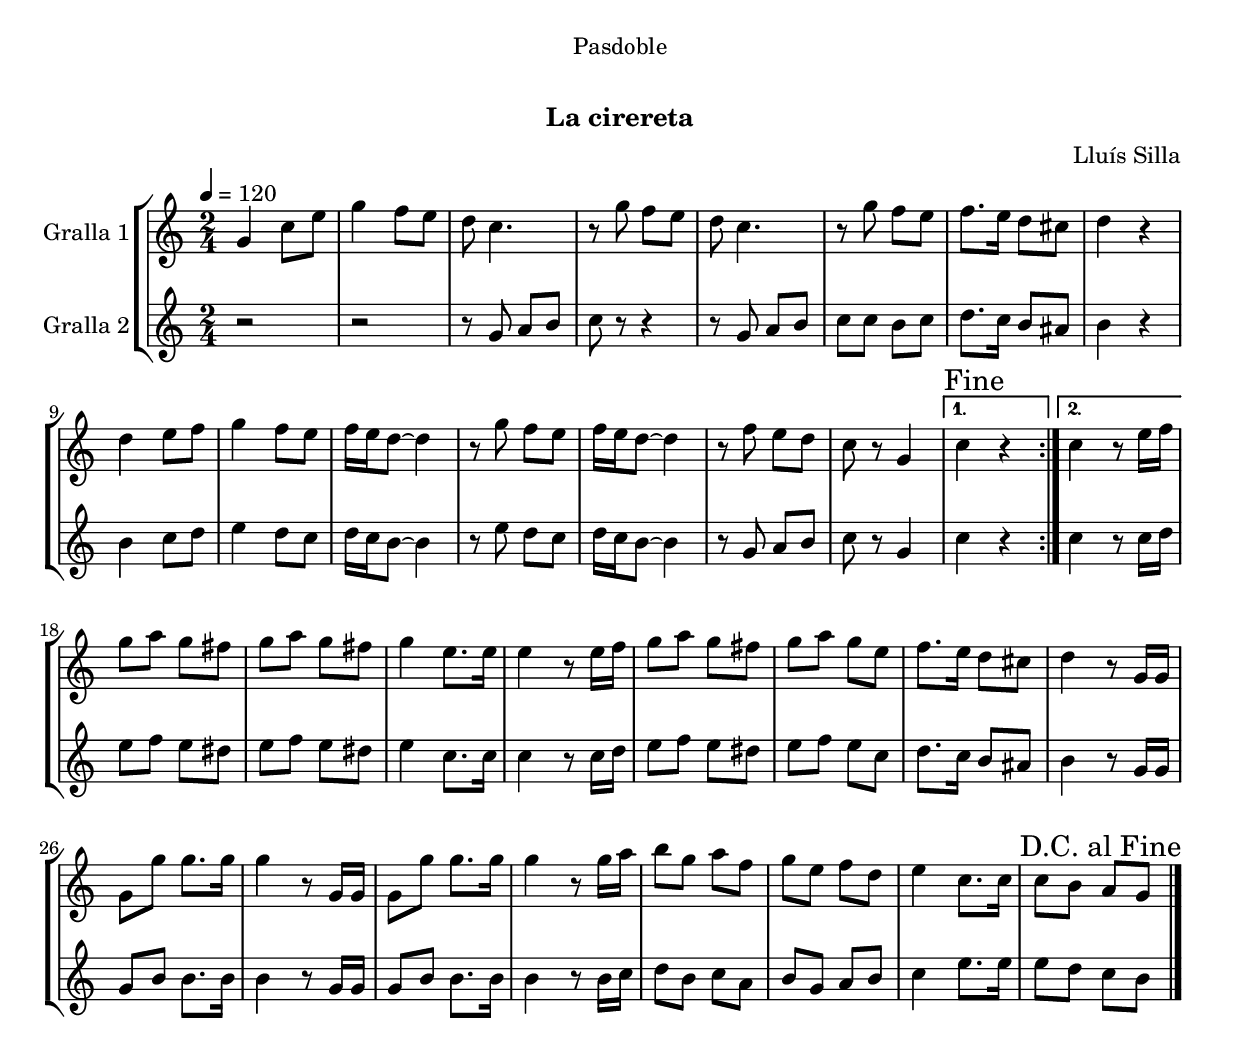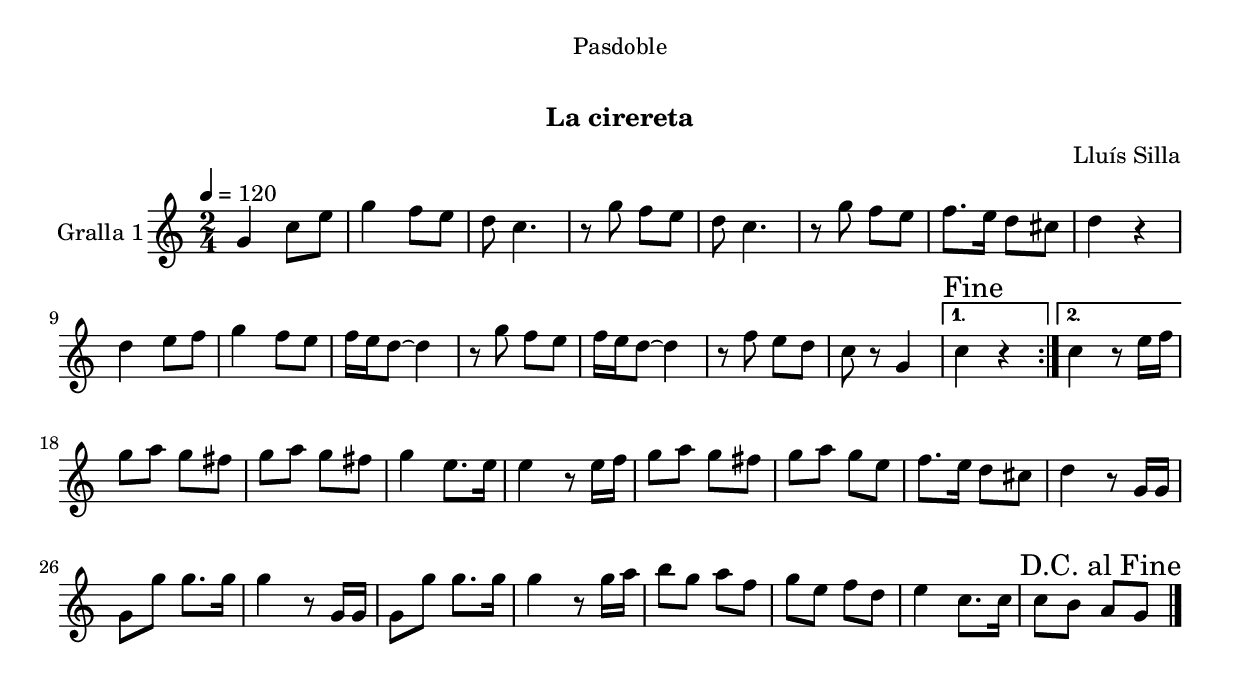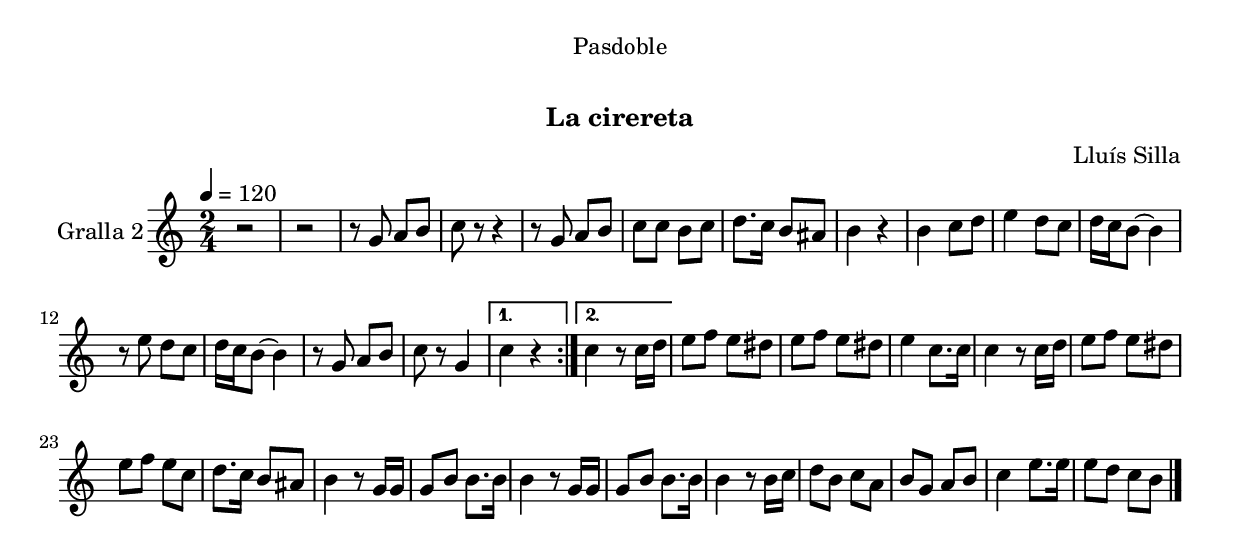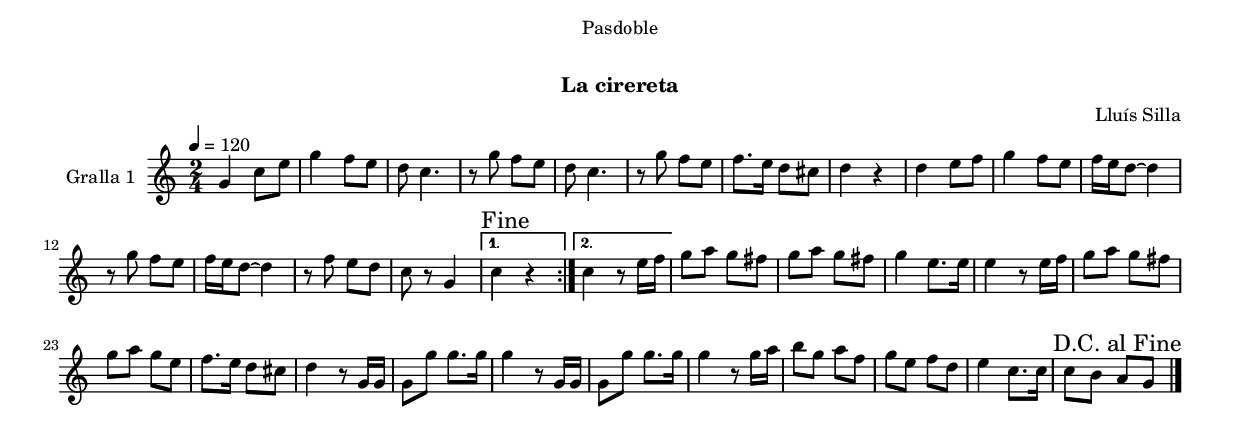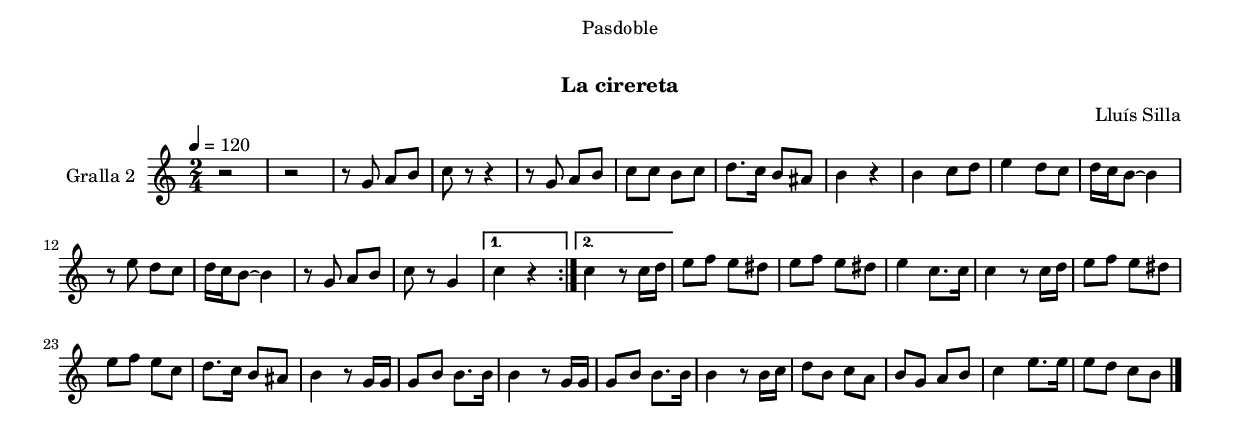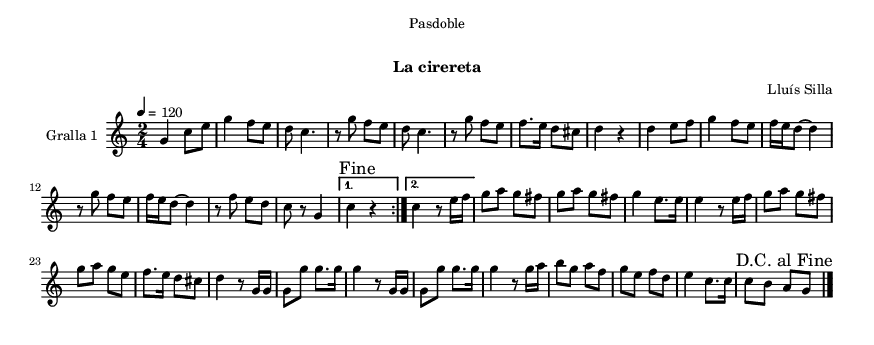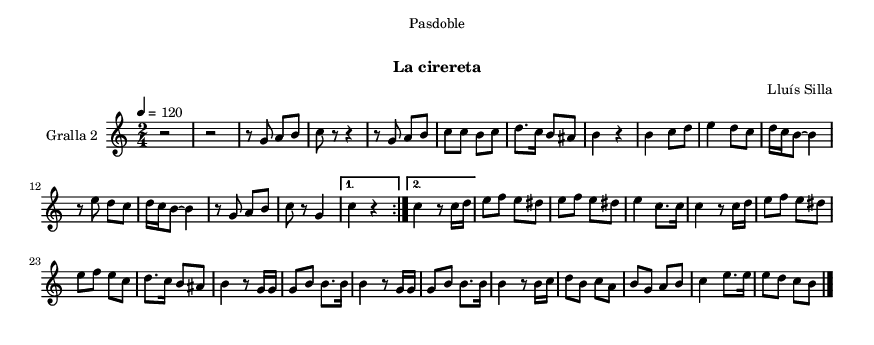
\version "2.16.0"

\header {
  dedication="Pasdoble"
  title="   "
  subtitle="La cirereta"
  subsubtitle=""
  poet=""
  meter=""
  piece=""
  composer="Lluís Silla"
  arranger=""
  opus=""
  instrument=""
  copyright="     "
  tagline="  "
}

liniaroAa =
\relative g'
{
  \tempo 4=120
  \clef treble
  \key c \major
  \time 2/4
  \repeat volta 2 { g4 c8 e  |
  g4 f8 e  |
  d8 c4.  |
  r8 g' f e  |
  %05
  d8 c4.  |
  r8 g' f e  |
  f8. e16 d8 cis  |
  d4 r  |
  d4 e8 f  |
  %10
  g4 f8 e  |
  f16 e d8 ~ d4  |
  r8 g f e  |
  f16 e d8 ~ d4  |
  r8 f e d  |
  %15
  c8 r g4 }
  \alternative { { \mark "Fine" c4 r }
  { c4 r8 e16 f } }
  g8 a g fis  |
  g8 a g fis  |
  %20
  g4 e8. e16  |
  e4 r8 e16 f  |
  g8 a g fis  |
  g8 a g e  |
  f8. e16 d8 cis  |
  %25
  d4 r8 g,16 g  |
  g8 g' g8. g16  |
  g4 r8 g,16 g  |
  g8 g' g8. g16  |
  g4 r8 g16 a  |
  %30
  b8 g a f  |
  g8 e f d  |
  e4 c8. c16  |
  \mark "D.C. al Fine" c8 b a g  \bar "|."
}

liniaroAb =
\relative g'
{
  \tempo 4=120
  \clef treble
  \key c \major
  \time 2/4
  \repeat volta 2 { r2  |
  r2  |
  r8 g a b  |
  c8 r r4  |
  %05
  r8 g a b  |
  c8 c b c  |
  d8. c16 b8 ais  |
  b4 r  |
  b4 c8 d  |
  %10
  e4 d8 c  |
  d16 c b8 ~ b4  |
  r8 e d c  |
  d16 c b8 ~ b4  |
  r8 g a b  |
  %15
  c8 r g4 }
  \alternative { { c4 r }
  { c4 r8 c16 d } }
  e8 f e dis  |
  e8 f e dis  |
  %20
  e4 c8. c16  |
  c4 r8 c16 d  |
  e8 f e dis  |
  e8 f e c  |
  d8. c16 b8 ais  |
  %25
  b4 r8 g16 g  |
  g8 b b8. b16  |
  b4 r8 g16 g  |
  g8 b b8. b16  |
  b4 r8 b16 c  |
  %30
  d8 b c a  |
  b8 g a b  |
  c4 e8. e16  |
  e8 d c b  \bar "|."
}

\book {

\paper {
  print-page-number = false
  #(set-paper-size "a4")
  #(layout-set-staff-size 20)
}

\bookpart {
  \score {
    \new StaffGroup {
      \override Score.RehearsalMark #'self-alignment-X = #LEFT
      <<
        \new Staff \with {instrumentName = #"Gralla 1" } \liniaroAa
        \new Staff \with {instrumentName = #"Gralla 2" } \liniaroAb
      >>
    }
    \layout {}
  }\score { \unfoldRepeats
    \new StaffGroup {
      \override Score.RehearsalMark #'self-alignment-X = #LEFT
      <<
        \new Staff \with {instrumentName = #"Gralla 1" } \liniaroAa
        \new Staff \with {instrumentName = #"Gralla 2" } \liniaroAb
      >>
    }
    \midi {}
  }
}

\bookpart {
  \header {}
  \score {
    \new StaffGroup {
      \override Score.RehearsalMark #'self-alignment-X = #LEFT
      <<
        \new Staff \with {instrumentName = #"Gralla 1" } \liniaroAa
      >>
    }
    \layout {}
  }\score { \unfoldRepeats
    \new StaffGroup {
      \override Score.RehearsalMark #'self-alignment-X = #LEFT
      <<
        \new Staff \with {instrumentName = #"Gralla 1" } \liniaroAa
      >>
    }
    \midi {}
  }
}

\bookpart {
  \header {}
  \score {
    \new StaffGroup {
      \override Score.RehearsalMark #'self-alignment-X = #LEFT
      <<
        \new Staff \with {instrumentName = #"Gralla 2" } \liniaroAb
      >>
    }
    \layout {}
  }\score { \unfoldRepeats
    \new StaffGroup {
      \override Score.RehearsalMark #'self-alignment-X = #LEFT
      <<
        \new Staff \with {instrumentName = #"Gralla 2" } \liniaroAb
      >>
    }
    \midi {}
  }
}

}

\book {

\paper {
  print-page-number = false
  #(set-paper-size "a5landscape")
  #(layout-set-staff-size 16)
  #(define output-suffix "a5")
}

\bookpart {
  \header {}
  \score {
    \new StaffGroup {
      \override Score.RehearsalMark #'self-alignment-X = #LEFT
      <<
        \new Staff \with {instrumentName = #"Gralla 1" } \liniaroAa
      >>
    }
    \layout {}
  }
}

\bookpart {
  \header {}
  \score {
    \new StaffGroup {
      \override Score.RehearsalMark #'self-alignment-X = #LEFT
      <<
        \new Staff \with {instrumentName = #"Gralla 2" } \liniaroAb
      >>
    }
    \layout {}
  }
}

}

\book {

\paper {
  print-page-number = false
  #(set-paper-size "a6landscape")
  #(layout-set-staff-size 12)
  #(define output-suffix "a6")
}

\bookpart {
  \header {}
  \score {
    \new StaffGroup {
      \override Score.RehearsalMark #'self-alignment-X = #LEFT
      <<
        \new Staff \with {instrumentName = #"Gralla 1" } \liniaroAa
      >>
    }
    \layout {}
  }
}

\bookpart {
  \header {}
  \score {
    \new StaffGroup {
      \override Score.RehearsalMark #'self-alignment-X = #LEFT
      <<
        \new Staff \with {instrumentName = #"Gralla 2" } \liniaroAb
      >>
    }
    \layout {}
  }
}

}

